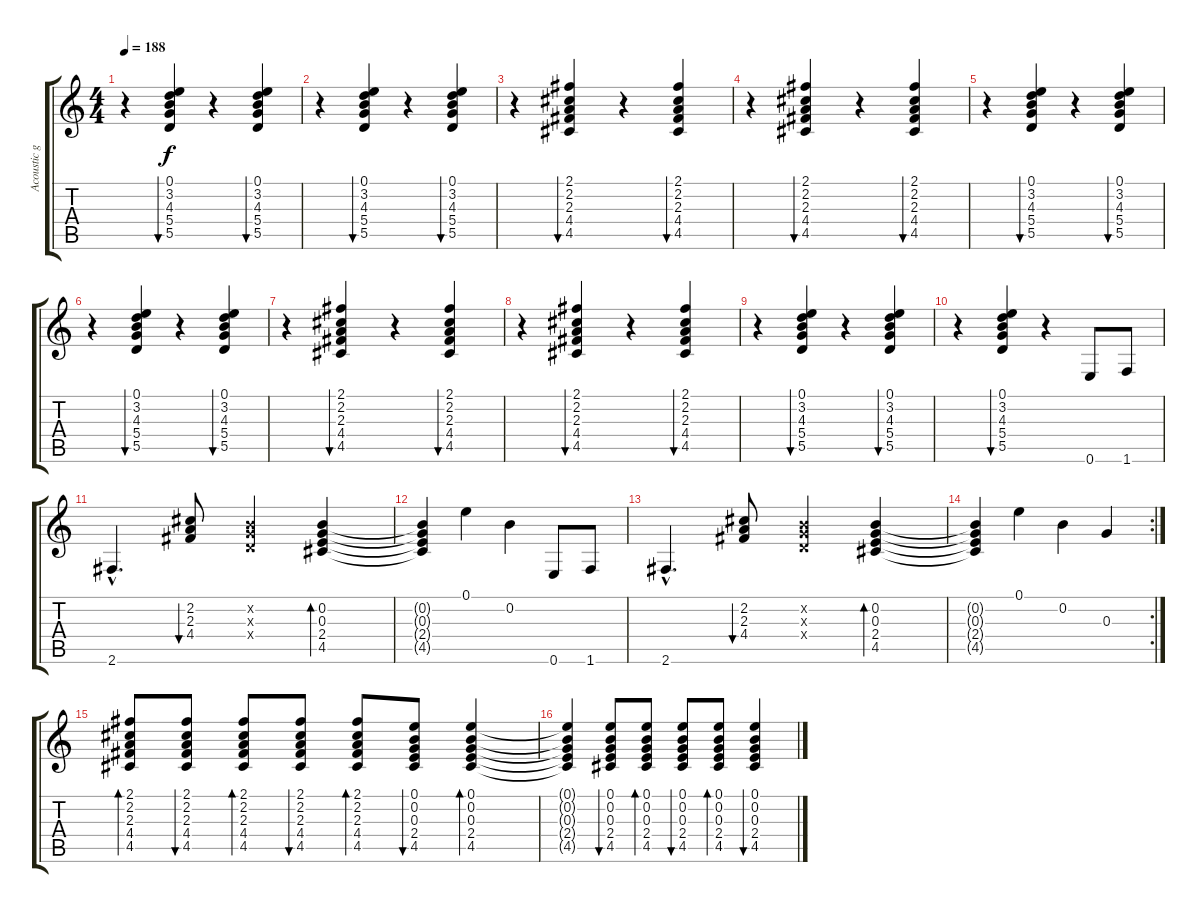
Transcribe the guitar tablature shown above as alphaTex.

\track ("Acoustic guitar (Carmen)" "Acoustic g") {instrument acousticguitarnylon}
\staff {score tabs}
\tuning (E4 B3 G3 D3 A2 E2) {hide}
\ts (4 4)
\tempo 188
\clef g2
\ks c
r.4{dy f} (0.1 3.2 4.3 5.4 5.5).4{bu 60} r.4 (0.1 3.2 4.3 5.4 5.5).4{bu 60} |
r.4 (0.1 3.2 4.3 5.4 5.5).4{bu 60} r.4 (0.1 3.2 4.3 5.4 5.5).4{bu 60} |
r.4 (2.1 2.2 2.3 4.4 4.5).4{bu 60} r.4 (2.1 2.2 2.3 4.4 4.5).4{bu 60} |
r.4 (2.1 2.2 2.3 4.4 4.5).4{bu 60} r.4 (2.1 2.2 2.3 4.4 4.5).4{bu 60} |
r.4 (0.1 3.2 4.3 5.4 5.5).4{bu 60} r.4 (0.1 3.2 4.3 5.4 5.5).4{bu 60} |
r.4 (0.1 3.2 4.3 5.4 5.5).4{bu 60} r.4 (0.1 3.2 4.3 5.4 5.5).4{bu 60} |
r.4 (2.1 2.2 2.3 4.4 4.5).4{bu 60} r.4 (2.1 2.2 2.3 4.4 4.5).4{bu 60} |
r.4 (2.1 2.2 2.3 4.4 4.5).4{bu 60} r.4 (2.1 2.2 2.3 4.4 4.5).4{bu 60} |
r.4 (0.1 3.2 4.3 5.4 5.5).4{bu 60} r.4 (0.1 3.2 4.3 5.4 5.5).4{bu 60} |
r.4 (0.1 3.2 4.3 5.4 5.5).4{bu 60} r.4 0.6.8 1.6.8 |
2.6{hac}.4{d} (2.2 2.3 4.4).8{bu 60} (0.2{x} 0.3{x} 0.4{x}).4 (0.2 0.3 2.4 4.5).4{bd 60} |
(0.2{t} 0.3{t} 2.4{t} 4.5{t}).4 0.1.4 0.2.4 0.6.8 1.6.8 |
2.6{hac}.4{d} (2.2 2.3 4.4).8{bu 60} (0.2{x} 0.3{x} 0.4{x}).4 (0.2 0.3 2.4 4.5).4{bd 60} |
\rc 2
(0.2{t} 0.3{t} 2.4{t} 4.5{t}).4 0.1.4 0.2.4 0.3.4 |
(2.1 2.2 2.3 4.4 4.5).8{bd 60 volume 9} (2.1 2.2 2.3 4.4 4.5).8{bu 60} (2.1 2.2 2.3 4.4 4.5).8{bd 60} (2.1 2.2 2.3 4.4 4.5).8{bu 60} (2.1 2.2 2.3 4.4 4.5).8{bd 60} (0.1 0.2 0.3 2.4 4.5).8{bu 60} (0.1 0.2 0.3 2.4 4.5).4{bd 60} |
(0.1{t} 0.2{t} 0.3{t} 2.4{t} 4.5{t}).4 (0.1 0.2 0.3 2.4 4.5).8{bu 60} (0.1 0.2 0.3 2.4 4.5).8{bd 60} (0.1 0.2 0.3 2.4 4.5).8{bu 60} (0.1 0.2 0.3 2.4 4.5).8{bd 60} (0.1 0.2 0.3 2.4 4.5).4{bu 60}
